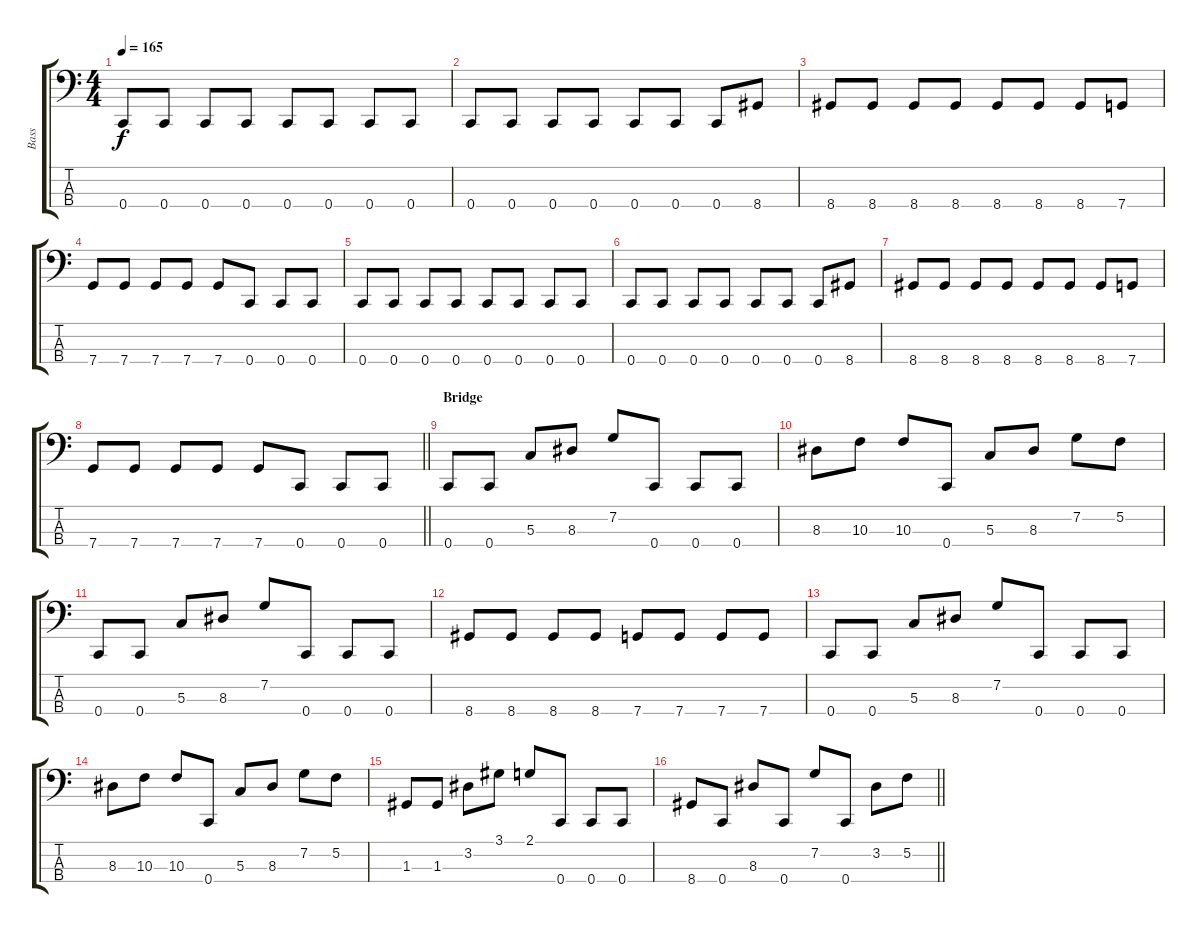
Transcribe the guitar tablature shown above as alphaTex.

\track ("Bass" "Bass") {instrument electricbassfinger}
\staff {score tabs}
\tuning (F2 C2 G1 C1) {hide}
\ts (4 4)
\tempo 165
\clef f4
\ks c
0.4.8{dy f} 0.4.8 0.4.8 0.4.8 0.4.8 0.4.8 0.4.8 0.4.8 |
0.4.8 0.4.8 0.4.8 0.4.8 0.4.8 0.4.8 0.4.8 8.4.8 |
8.4.8 8.4.8 8.4.8 8.4.8 8.4.8 8.4.8 8.4.8 7.4.8 |
7.4.8 7.4.8 7.4.8 7.4.8 7.4.8 0.4.8 0.4.8 0.4.8 |
0.4.8 0.4.8 0.4.8 0.4.8 0.4.8 0.4.8 0.4.8 0.4.8 |
0.4.8 0.4.8 0.4.8 0.4.8 0.4.8 0.4.8 0.4.8 8.4.8 |
8.4.8 8.4.8 8.4.8 8.4.8 8.4.8 8.4.8 8.4.8 7.4.8 |
\barLineRight lightlight
7.4.8 7.4.8 7.4.8 7.4.8 7.4.8 0.4.8 0.4.8 0.4.8 |
\section ("" "Bridge")
0.4.8 0.4.8 5.3.8 8.3.8 7.2.8 0.4.8 0.4.8 0.4.8 |
8.3.8 10.3.8 10.3.8 0.4.8 5.3.8 8.3.8 7.2.8 5.2.8 |
0.4.8 0.4.8 5.3.8 8.3.8 7.2.8 0.4.8 0.4.8 0.4.8 |
8.4.8 8.4.8 8.4.8 8.4.8 7.4.8 7.4.8 7.4.8 7.4.8 |
0.4.8 0.4.8 5.3.8 8.3.8 7.2.8 0.4.8 0.4.8 0.4.8 |
8.3.8 10.3.8 10.3.8 0.4.8 5.3.8 8.3.8 7.2.8 5.2.8 |
1.3.8 1.3.8 3.2.8 3.1.8 2.1.8 0.4.8 0.4.8 0.4.8 |
\barLineRight lightlight
8.4.8 0.4.8 8.3.8 0.4.8 7.2.8 0.4.8 3.2.8 5.2.8
